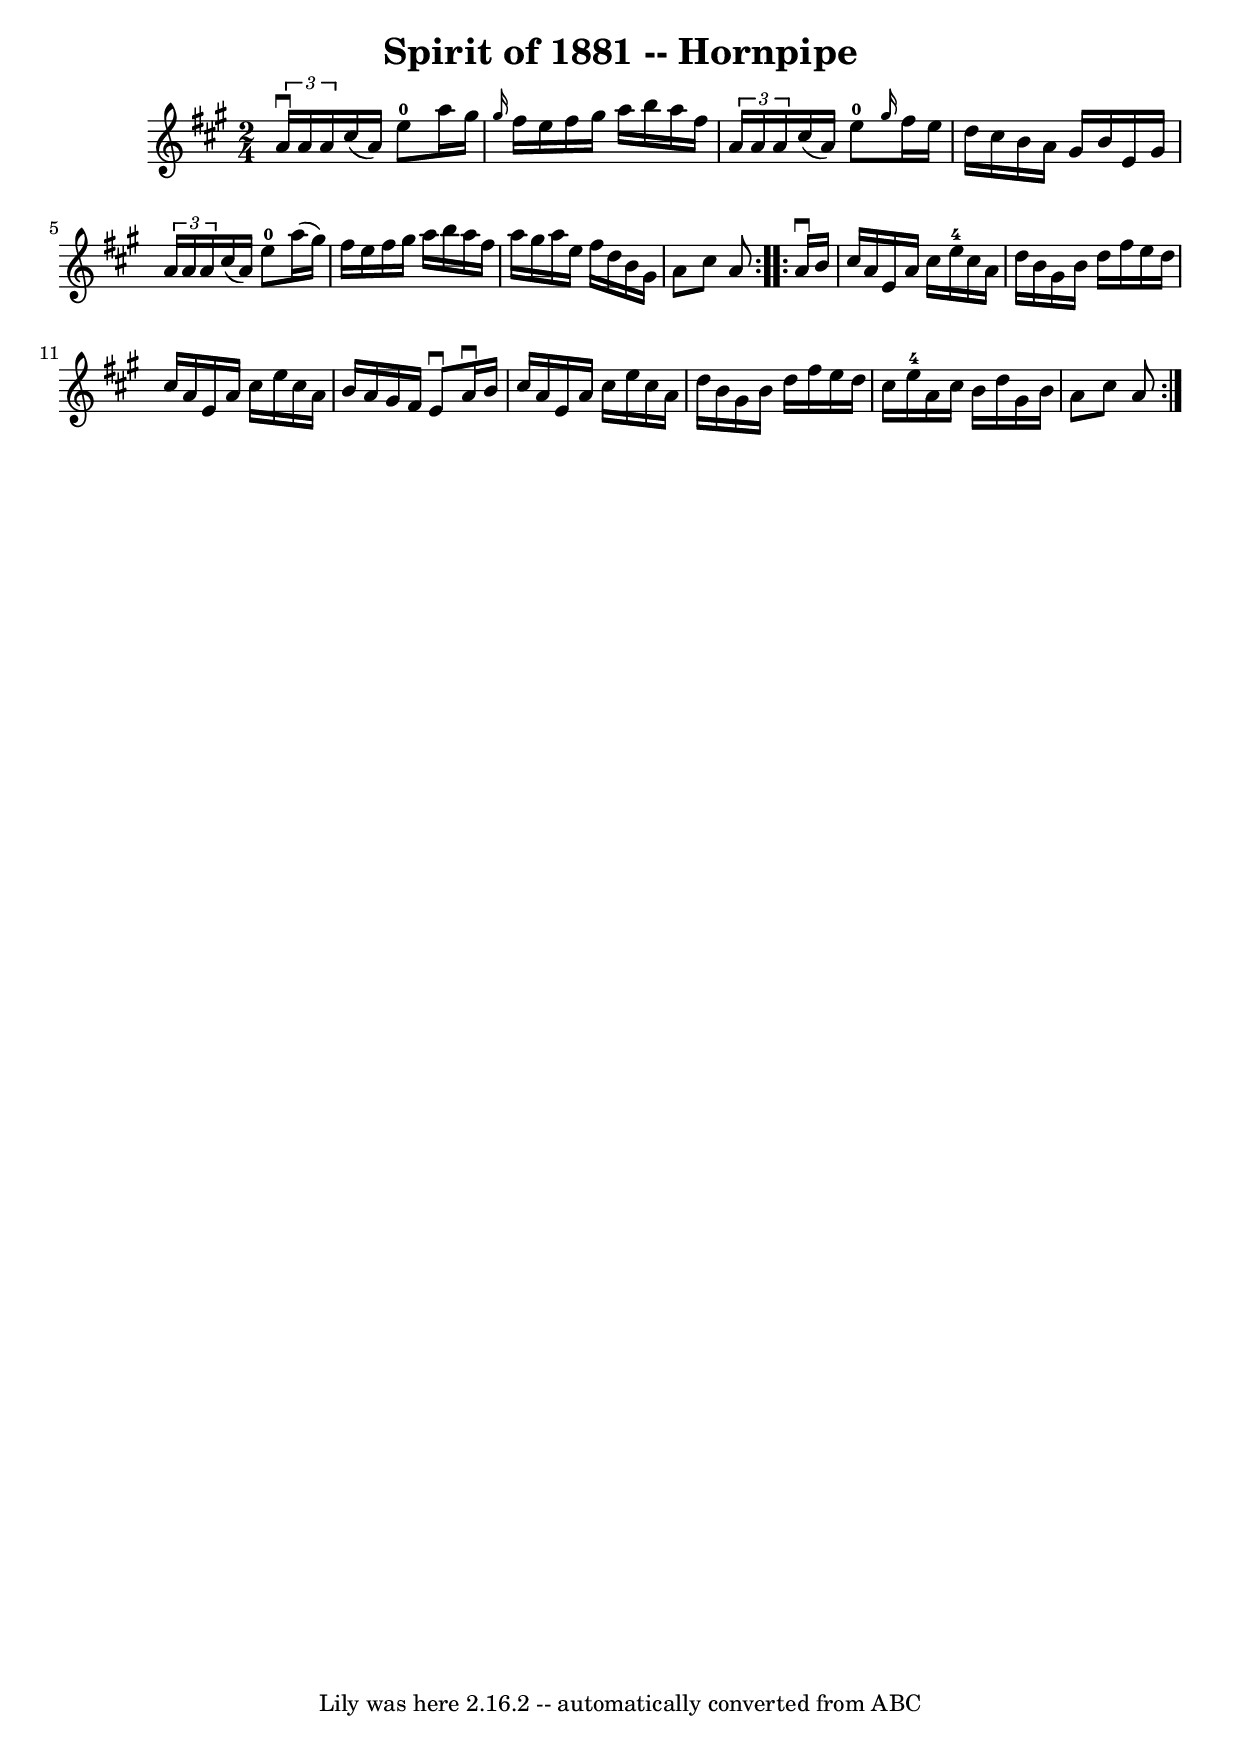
\version "2.16.2"
\include "Mammoth.ily"
\header {
  %% book = "Ryan's Mammoth Collection"
  crossRefNumber = "1"
  footnotes = "\\\\134 775"
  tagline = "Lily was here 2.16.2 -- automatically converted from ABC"
  title = "Spirit of 1881 -- Hornpipe"

}
voicedefault =  {



  \repeat volta 2 {

    \time 2/4 
    \key a \major
    \times 2/3 { a'16^\downbow a'16 a'16  
	       }   
    cis''16 (a'16) e''8-0 a''16 gis''16    |
    \grace {    
      gis''16  
    } fis''16 e''16 fis''16 gis''16 a''16 b''16 a''16  
    fis''16    |
    \times 2/3 { a'16 a'16 a'16  
	       } cis''16 (
    a'16) e''8-0 \grace { gis''16  
			} fis''16 e''16    |
    
    d''16 cis''16 b'16 a'16 gis'16 b'16 e'16 gis'16     |
    \times 2/3 { a'16 a'16 a'16  
	       } cis''16 (a'16)     
    e''8-0 a''16 (gis''16)   |
    fis''16 e''16 fis''16    
    gis''16 a''16 b''16 a''16 fis''16    |
    a''16 gis''16    
    a''16 e''16 fis''16 d''16 b'16 gis'16    |
    a'8    
    cis''8 a'8  
  }     
  \repeat volta 2 {
    a'16^\downbow b'16  |
    
    cis''16 a'16 e'16 a'16 cis''16 e''16-4 cis''16 a'16     |
    d''16 b'16 gis'16 b'16 d''16 fis''16 e''16    
    d''16    |
    cis''16 a'16 e'16 a'16 cis''16 e''16    
    cis''16 a'16    |
    b'16 a'16 gis'16 fis'16 e'8^\downbow 
    a'16^\downbow b'16    |
    cis''16 a'16 e'16 a'16    
    cis''16 e''16 cis''16 a'16    |
    d''16 b'16 gis'16    
    b'16 d''16 fis''16 e''16 d''16    |
    cis''16 e''16-4  
    a'16 cis''16 b'16 d''16 gis'16 b'16    |
    a'8 cis''8 
    a'8  
  }   

}

\score{
  <<

    \context Staff="default"
    {
      \voicedefault 
      
    }

  >>
  \layout {
    
  }
  \midi {
  }

}
